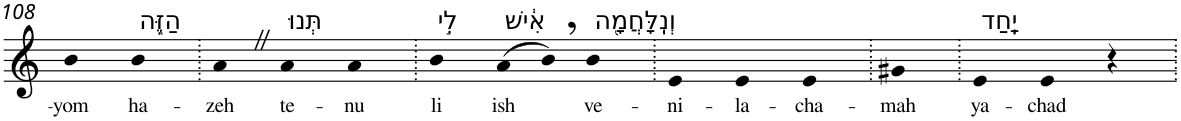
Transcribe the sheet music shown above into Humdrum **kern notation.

**kern	**text
*part1	*part1
*staff1	*staff1
*I"Piano	*
*I'Pno	*
!!LO:PB:g=z
*clefG2	*
*k[]	*
=108	=108
!	!LO:LY:b
4b	-yom
!LO:TX:a:t=הַזֶּ֑ה	!
!	!LO:LY:b
4b	ha-
=109.	=109.
!	!LO:LY:b
4aZ	-zeh
!LO:TX:a:t=תְּנוּ	!
!	!LO:LY:b
4a	te-
!	!LO:LY:b
4a	-nu
=110.	=110.
!LO:TX:a:t=לִ֣י	!
!	!LO:LY:b
4b	li
!LO:TX:a:t=אִ֔ישׁ	!
!	!LO:LY:b
(>8a	ish
8b,)	.
!LO:TX:a:t=וְנִֽלָּחֲמָ֖ה	!
!	!LO:LY:b
4b	ve-
=111.	=111.
!	!LO:LY:b
4e	-ni-
!	!LO:LY:b
4e	-la-
!	!LO:LY:b
4e	-cha-
=112.	=112.
!	!LO:LY:b
4g#X	-mah
=113.	=113.
!LO:TX:a:t=יָֽחַד	!
!	!LO:LY:b
4e	ya-
!	!LO:LY:b
4e	-chad
4r	.
=.	=.
*-	*-
